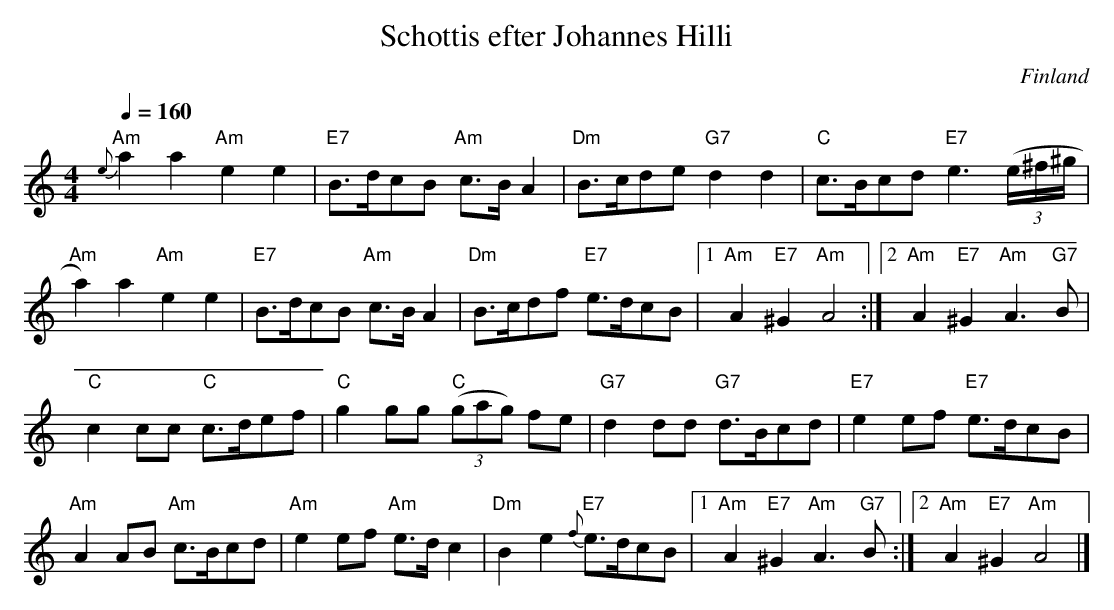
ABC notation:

X:1
T:Schottis efter Johannes Hilli
O:Finland
M:4/4
L:1/8
Q:1/4=160
K:Am
"Am"{e}a2a2 "Am"e2e2|"E7"B>dcB "Am"c>BA2|"Dm"B>cde "G7"d2d2|"C"c>Bcd "E7"e3((3e/^f/^g/|!
"Am"a2)a2 "Am"e2e2|"E7"B>dcB "Am"c>BA2|"Dm"B>cdf "E7"e>dcB|[1"Am"A2"E7"^G2 "Am"A4:|[2"Am"A2"E7"^G2 "Am"A3"G7"B|!
"C"c2cc "C"c>def|"C"g2gg "C"((3gag) fe|"G7"d2dd "G7"d>Bcd|"E7"e2ef "E7"e>dcB|!
"Am"A2AB "Am"c>Bcd|"Am"e2ef "Am"e>dc2|"Dm"B2e2 "E7"{f}e>dcB|[1"Am"A2"E7"^G2 "Am"A3"G7"B:|[2"Am"A2"E7"^G2 "Am"A4|]
